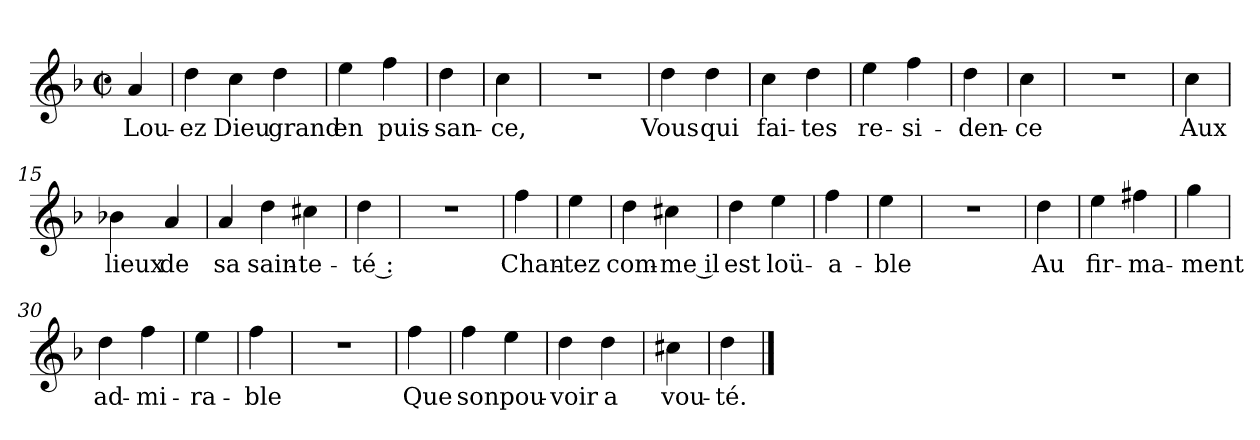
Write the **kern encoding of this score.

**kern	**text
*part1	*part1
*staff1	*staff1
*clefG2	*
*k[b-]	*
*F:	*
*M2/2	*
*met(c|)	*
=1	=1
4a	Lou-
=2	=2
4dd	-ez
4cc	Dieu
4dd	grand
=4	=4
4ee	en
4ff	puis-
=5	=5
4dd	-san-
=6	=6
4cc	-ce,
=7	=7
1r	.
=8	=8
4dd	Vous
4dd	qui
=9	=9
4cc	fai-
4dd	-tes
=10	=10
4ee	re-
4ff	-si-
=11	=11
4dd	-den-
=12	=12
4cc	-ce
=13	=13
1r	.
=14	=14
4cc	Aux
=15	=15
4b-X	lieux
4a	de
=16	=16
4a	sa
4dd	sain-
4cc#X	-te-
=18	=18
4dd	-té :
=19	=19
1r	.
=20	=20
4ff	Chan-
=21	=21
4ee	-tez
=22	=22
4dd	com-
4cc#X	-me il
=23	=23
4dd	est
4ee	loü-
=24	=24
4ff	-a-
=25	=25
4ee	-ble
=26	=26
1r	.
=27	=27
4dd	Au
=28	=28
4ee	fir-
4ff#X	-ma-
=29	=29
4gg	-ment
=30	=30
4dd	ad-
4ff	-mi-
=31	=31
4ee	-ra-
=32	=32
4ff	-ble
=33	=33
1r	.
=34	=34
4ff	Que
=35	=35
4ff	son
4ee	pou-
=36	=36
4dd	-voir
4dd	a
=37	=37
4cc#X	vou-
=38	=38
4dd	-té.
==	==
*-	*-
